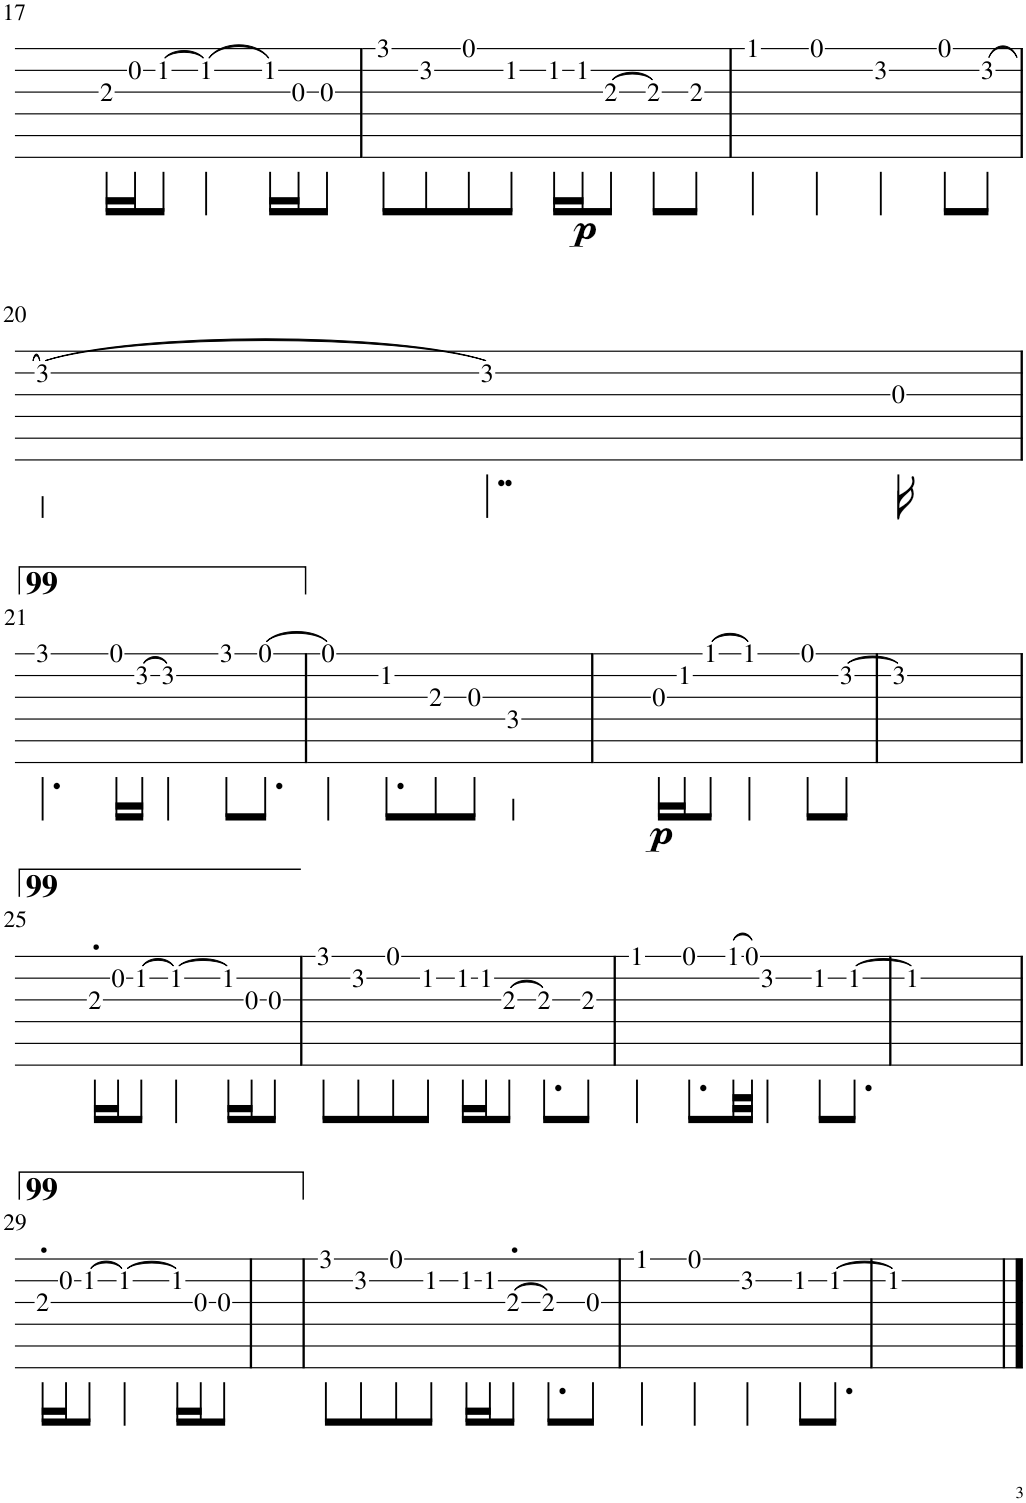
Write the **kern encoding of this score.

**kern	**dynam
*part1	*part1
*staff1	*staff1
*I"Classical Guitar	*
*I'Guit.	*
!!LO:PB:g=z
*clefG2	*
*k[]	*
*M4/4	*
*met(c)	*
=17	=17
4r	.
16A\LL	.
16B\J	.
[>8c\J	.
4c\_	.
16c\LL]	.
16G\J	.
8G\J	.
=18	=18
8g\L	.
8d\	.
8e\	.
8c\J	.
16c\LL	.
!	!LO:DY:b
16c\J	p
[>8A\J	.
8A\L]	.
8A\J	.
=19	=19
4f\	.
4e\	.
4d\	.
8e\L	.
[>8d\J	.
!!LO:LB:g=z
=20	=20
2d\_	.
4..d\]	.
16G\	.
!!LO:LB:g=z
=21	=21
4.g\	.
16e\LL	.
[>16d\JJ	.
4d\]	.
8g\L	.
[>8e\J	.
=22	=22
4e\]	.
16e\J_	.
8.c\L	.
8A\	.
8G\J	.
[16%5F\	.
=23	=23
4r	.
!	!LO:DY:b
8.F\]	p
16G\LL	.
16c\J	.
[>8f\J	.
4f\]	.
8e\L	.
[>8d\J	.
=24	=24
1d]	.
!!LO:LB:g=z
=25	=25
4r	.
16A'\LL	.
16B\J	.
[>8c\J	.
4c\_	.
16c\LL]	.
16G\J	.
8G\J	.
=26	=26
8g\L	.
8d\	.
8e\	.
8c\J	.
16c\LL	.
16c\J	.
[>8A\J	.
8.A\L]	.
[16A\J	.
=27	=27
4f\	.
16A\J]	.
8.e\L	.
(>32f\LL	.
32e\JJJ)	.
4d\	.
8cn\L	.
[>8c\J	.
=28	=28
1c]	.
16c\J_	.
!!LO:LB:g=z
=29	=29
16A'\LL	.
16B\J	.
[>8c\J	.
4c\_	.
16c\LL]	.
16G\J	.
8G\J	.
4ryy	.
=30	=30
8g\L	.
8d\	.
8e\	.
8c\J	.
16c\LL	.
16c\J	.
[>8A'\J	.
8.A\L]	.
[16G\J	.
=31	=31
4f\	.
16G\J]	.
4e\	.
4d\	.
8c\L	.
[>8c\J	.
=32	=32
1c]	.
16c\J_	.
==	==
*-	*-
